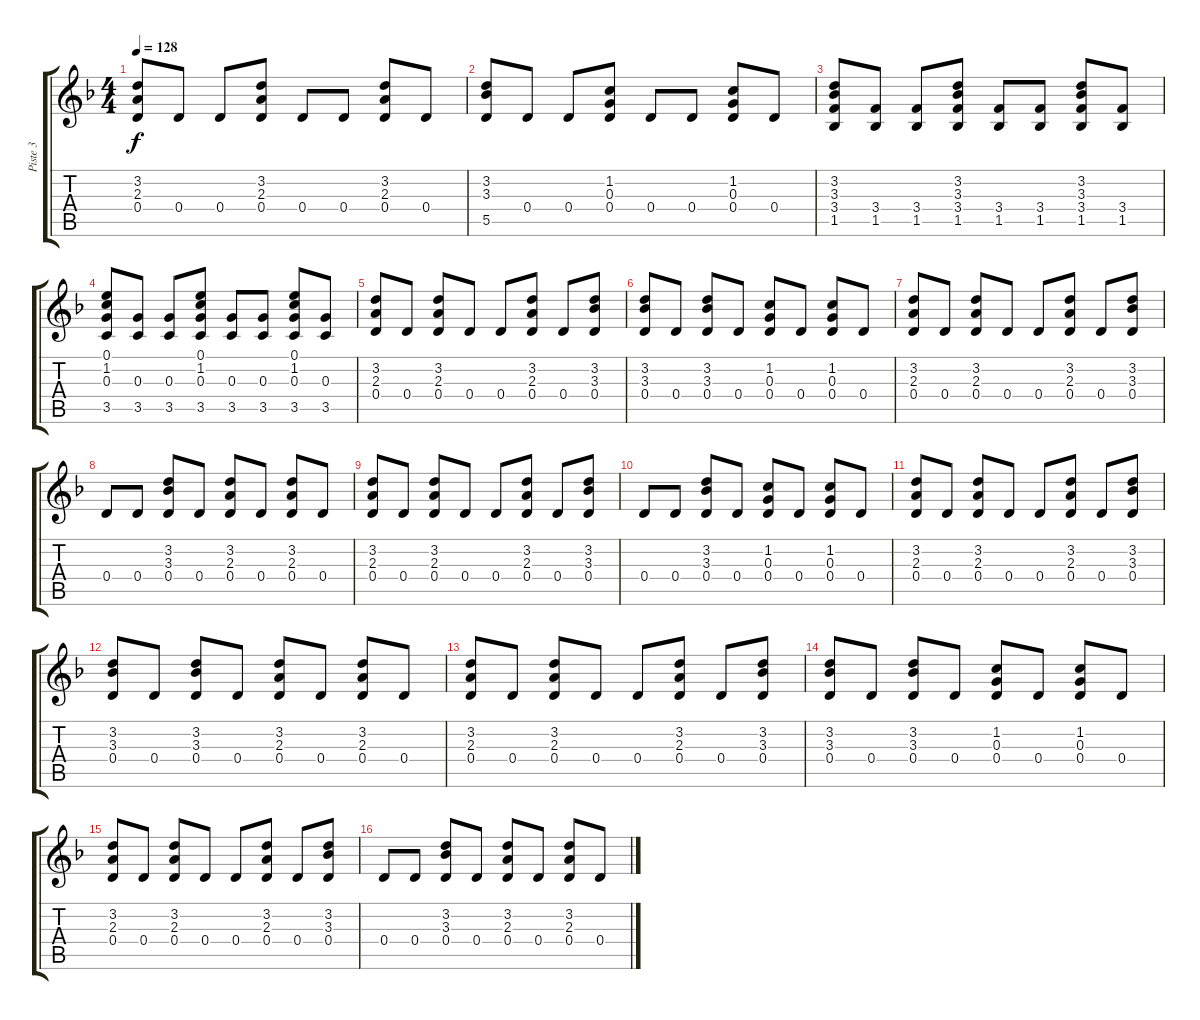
\track ("Piste 3" "Piste 3") {instrument acousticguitarnylon}
\staff {score tabs}
\tuning (E4 B3 G3 D3 A2 E2) {hide}
\ts (4 4)
\tempo 128
\clef g2
\ks f
(3.2 2.3 0.4).8{dy f} 0.4.8 0.4.8 (3.2 2.3 0.4).8 0.4.8 0.4.8 (3.2 2.3 0.4).8 0.4.8 |
(3.2 3.3 5.5).8 0.4.8 0.4.8 (1.2 0.3 0.4).8 0.4.8 0.4.8 (1.2 0.3 0.4).8 0.4.8 |
(3.2 3.3 3.4 1.5).8 (3.4 1.5).8 (3.4 1.5).8 (3.2 3.3 3.4 1.5).8 (3.4 1.5).8 (3.4 1.5).8 (3.2 3.3 3.4 1.5).8 (3.4 1.5).8 |
(0.1 1.2 0.3 3.5).8 (0.3 3.5).8 (0.3 3.5).8 (0.1 1.2 0.3 3.5).8 (0.3 3.5).8 (0.3 3.5).8 (0.1 1.2 0.3 3.5).8 (0.3 3.5).8 |
(3.2 2.3 0.4).8 0.4.8 (3.2 2.3 0.4).8 0.4.8 0.4.8 (3.2 2.3 0.4).8 0.4.8 (3.2 3.3 0.4).8 |
(3.2 3.3 0.4).8 0.4.8 (3.2 3.3 0.4).8 0.4.8 (1.2 0.3 0.4).8 0.4.8 (1.2 0.3 0.4).8 0.4.8 |
(3.2 2.3 0.4).8 0.4.8 (3.2 2.3 0.4).8 0.4.8 0.4.8 (3.2 2.3 0.4).8 0.4.8 (3.2 3.3 0.4).8 |
0.4.8 0.4.8 (3.2 3.3 0.4).8 0.4.8 (3.2 2.3 0.4).8 0.4.8 (3.2 2.3 0.4).8 0.4.8 |
(3.2 2.3 0.4).8 0.4.8 (3.2 2.3 0.4).8 0.4.8 0.4.8 (3.2 2.3 0.4).8 0.4.8 (3.2 3.3 0.4).8 |
0.4.8 0.4.8 (3.2 3.3 0.4).8 0.4.8 (1.2 0.3 0.4).8 0.4.8 (1.2 0.3 0.4).8 0.4.8 |
(3.2 2.3 0.4).8 0.4.8 (3.2 2.3 0.4).8 0.4.8 0.4.8 (3.2 2.3 0.4).8 0.4.8 (3.2 3.3 0.4).8 |
(3.2 3.3 0.4).8 0.4.8 (3.2 3.3 0.4).8 0.4.8 (3.2 2.3 0.4).8 0.4.8 (3.2 2.3 0.4).8 0.4.8 |
(3.2 2.3 0.4).8 0.4.8 (3.2 2.3 0.4).8 0.4.8 0.4.8 (3.2 2.3 0.4).8 0.4.8 (3.2 3.3 0.4).8 |
(3.2 3.3 0.4).8 0.4.8 (3.2 3.3 0.4).8 0.4.8 (1.2 0.3 0.4).8 0.4.8 (1.2 0.3 0.4).8 0.4.8 |
(3.2 2.3 0.4).8 0.4.8 (3.2 2.3 0.4).8 0.4.8 0.4.8 (3.2 2.3 0.4).8 0.4.8 (3.2 3.3 0.4).8 |
0.4.8 0.4.8 (3.2 3.3 0.4).8 0.4.8 (3.2 2.3 0.4).8 0.4.8 (3.2 2.3 0.4).8 0.4.8
